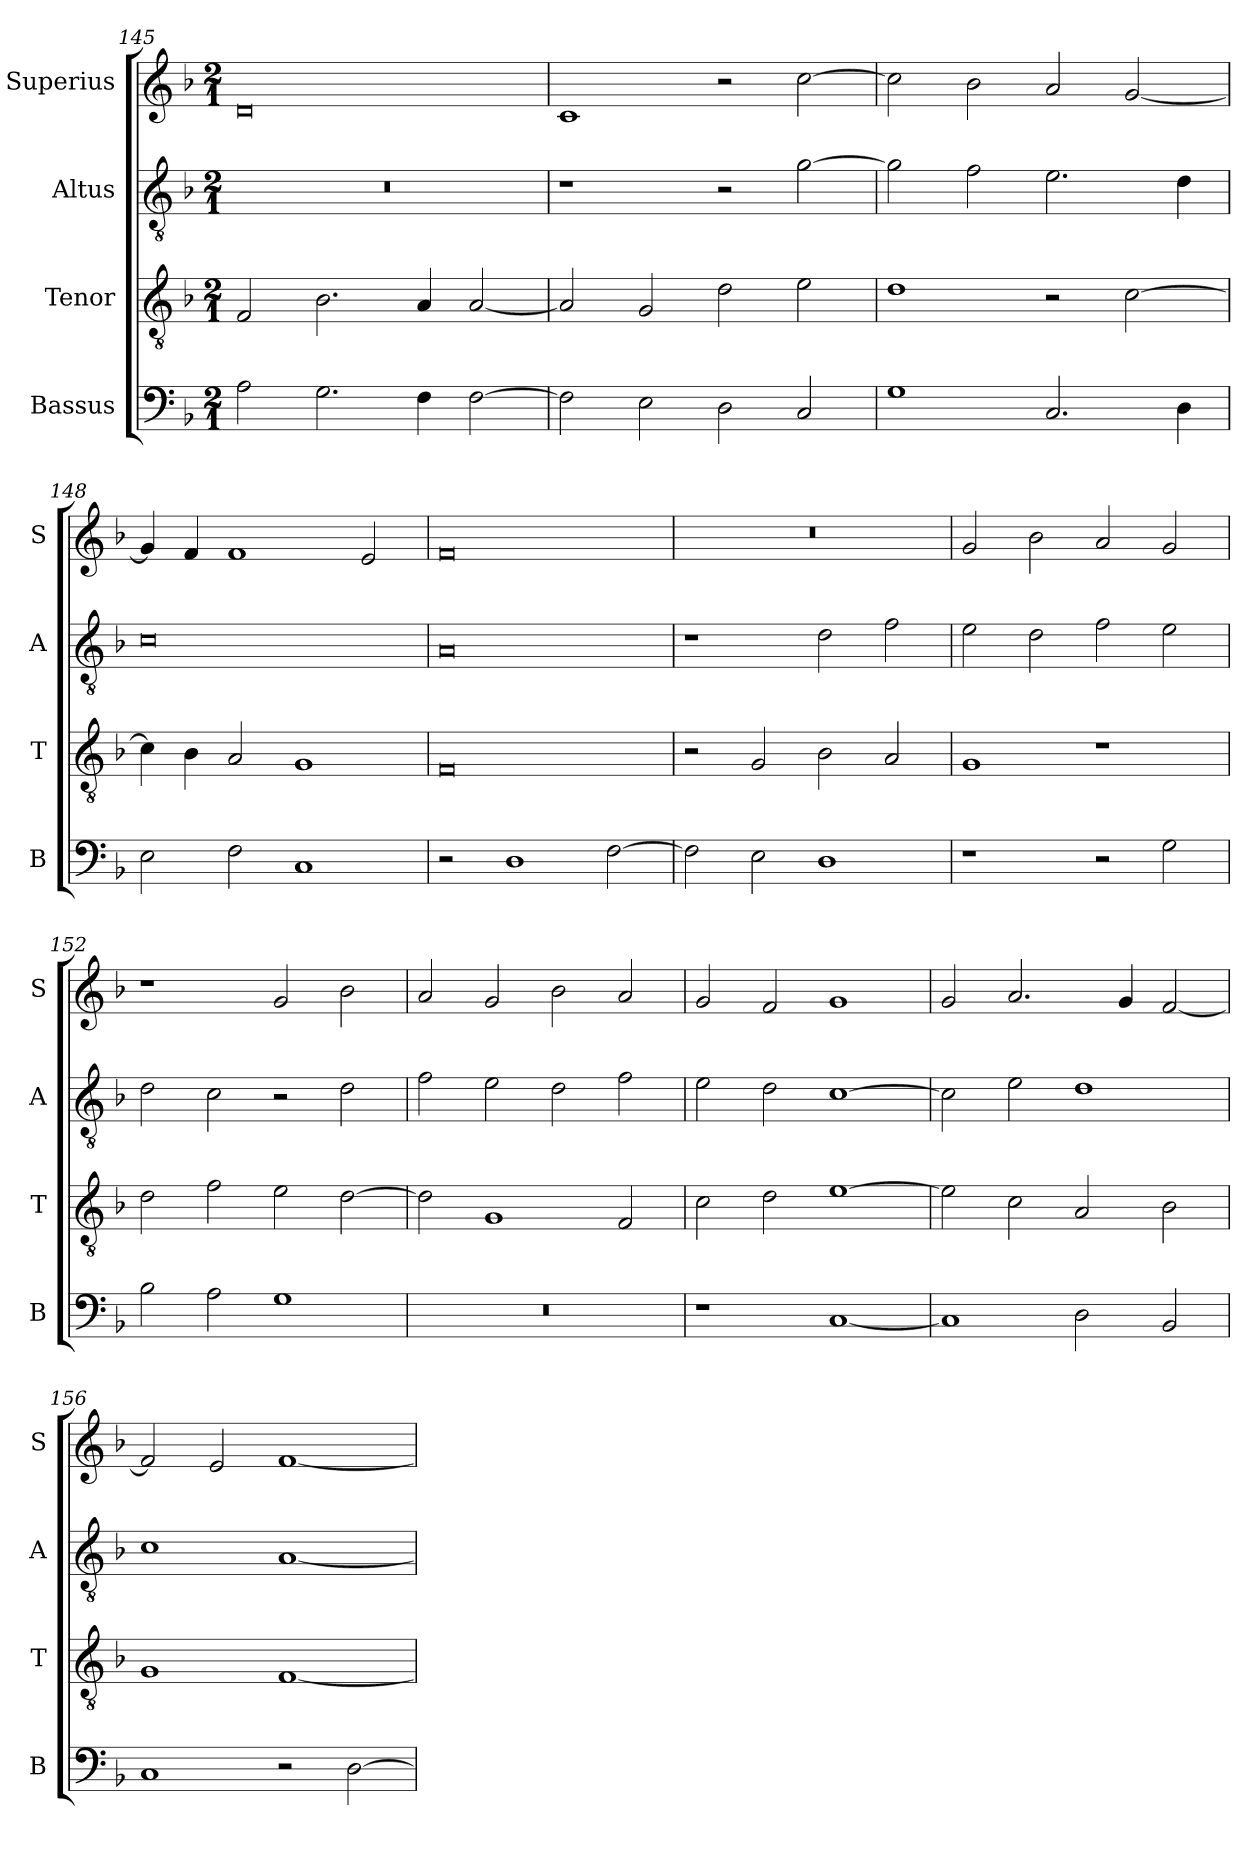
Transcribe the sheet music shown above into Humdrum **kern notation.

**kern	**kern	**kern	**kern
*part4	*part3	*part2	*part1
*staff4	*staff3	*staff2	*staff1
*I"Bassus	*I"Tenor	*I"Altus	*I"Superius
*I'B	*I'T	*I'A	*I'S
*clefF4	*clefGv2	*clefGv2	*clefG2
*k[b-]	*k[b-]	*k[b-]	*k[b-]
*M2/1	*M2/1	*M2/1	*M2/1
=145	=145	=145	=145
2A\	2F/	0r	0d
2.G\	2.B-\	.	.
4F\	4A/	.	.
[2F\	[2A/	.	.
=146	=146	=146	=146
2F\]	2A/]	1r	1c
2E\	2G/	.	.
2D\	2d\	2r	2r
2C/	2e\	[2g\	[2cc\
=147	=147	=147	=147
1G	1d	2g\]	2cc\]
.	.	2f\	2b-\
2.C/	2r	2.e\	2a/
.	[2c\	.	[2g/
4D\	.	4d\	.
=148	=148	=148	=148
2E\	4c\]	0c	4g/]
.	4B-\	.	4f/
2F\	2A/	.	1f
1C	1G	.	.
.	.	.	2e/
=149	=149	=149	=149
2r	0F	0A	0f
1D	.	.	.
[2F\	.	.	.
=150	=150	=150	=150
2F\]	2r	1r	0r
2E\	2G/	.	.
1D	2B-\	2d\	.
.	2A/	2f\	.
=151	=151	=151	=151
1r	1G	2e\	2g/
.	.	2d\	2b-\
2r	1r	2f\	2a/
2G\	.	2e\	2g/
=152	=152	=152	=152
2B-\	2d\	2d\	1r
2A\	2f\	2c\	.
1G	2e\	2r	2g/
.	[2d\	2d\	2b-\
=153	=153	=153	=153
0r	2d\]	2f\	2a/
.	1G	2e\	2g/
.	.	2d\	2b-\
.	2F/	2f\	2a/
=154	=154	=154	=154
1r	2c\	2e\	2g/
.	2d\	2d\	2f/
[1C	[1e	[1c	1g
=155	=155	=155	=155
1C]	2e\]	2c\]	2g/
.	2c\	2e\	2.a/
2D\	2A/	1d	.
.	.	.	4g/
2BB-/	2B-\	.	[2f/
=156	=156	=156	=156
1C	1G	1c	2f/]
.	.	.	2e/
2r	[1F	[1A	[1f
[2D\	.	.	.
=	=	=	=
*-	*-	*-	*-
